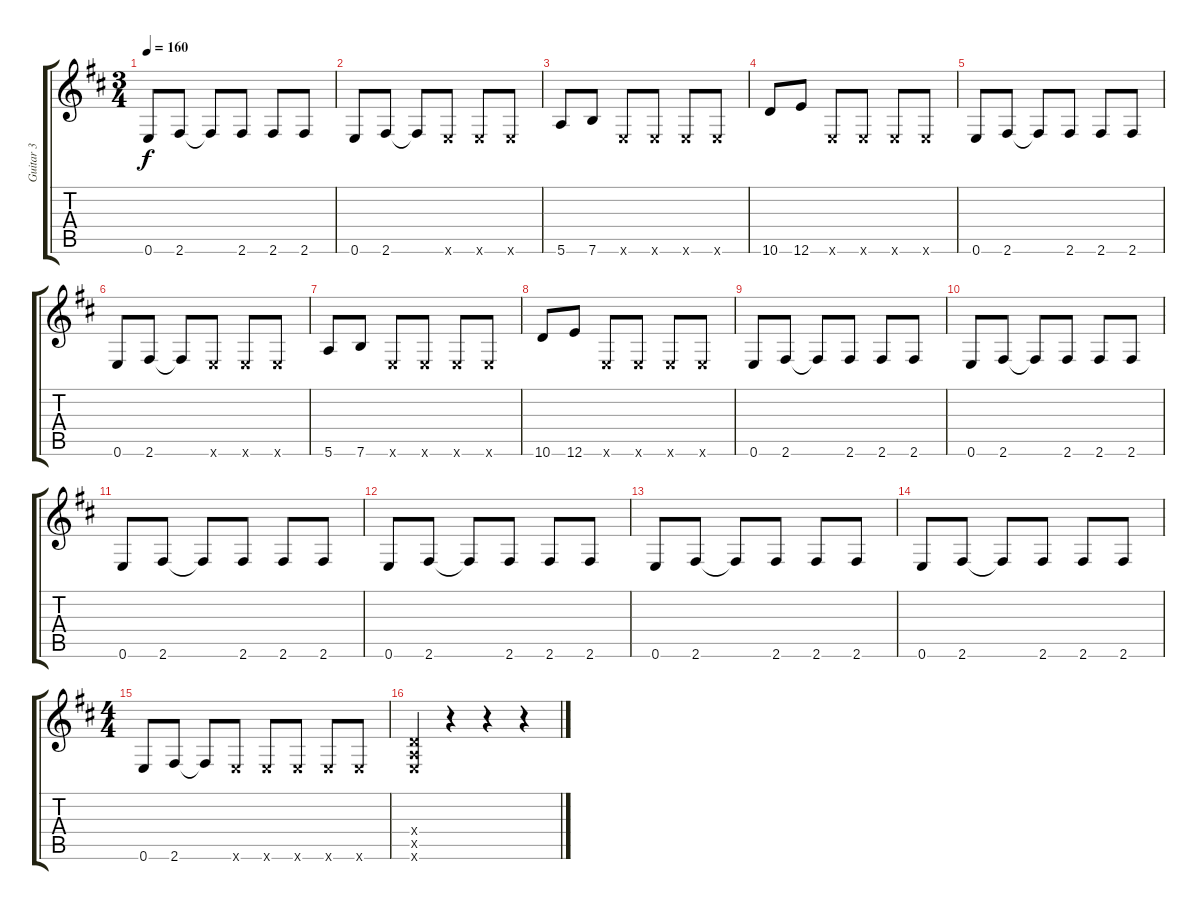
\track ("Guitar 3" "Guitar 3") {instrument overdrivenguitar}
\staff {score tabs}
\tuning (E4 B3 G3 D3 A2 E2) {hide}
\ts (3 4)
\tempo 160
\clef g2
\ks bminor
0.6.8{dy f} 2.6.8 2.6{t}.8 2.6.8 2.6.8 2.6.8 |
0.6.8 2.6.8 2.6{t}.8 0.6{x}.8 0.6{x}.8 0.6{x}.8 |
5.6.8 7.6.8 0.6{x}.8 0.6{x}.8 0.6{x}.8 0.6{x}.8 |
10.6.8 12.6.8 0.6{x}.8 0.6{x}.8 0.6{x}.8 0.6{x}.8 |
0.6.8 2.6.8 2.6{t}.8 2.6.8 2.6.8 2.6.8 |
0.6.8 2.6.8 2.6{t}.8 0.6{x}.8 0.6{x}.8 0.6{x}.8 |
5.6.8 7.6.8 0.6{x}.8 0.6{x}.8 0.6{x}.8 0.6{x}.8 |
10.6.8 12.6.8 0.6{x}.8 0.6{x}.8 0.6{x}.8 0.6{x}.8 |
0.6.8 2.6.8 2.6{t}.8 2.6.8 2.6.8 2.6.8 |
0.6.8 2.6.8 2.6{t}.8 2.6.8 2.6.8 2.6.8 |
0.6.8 2.6.8 2.6{t}.8 2.6.8 2.6.8 2.6.8 |
0.6.8 2.6.8 2.6{t}.8 2.6.8 2.6.8 2.6.8 |
0.6.8 2.6.8 2.6{t}.8 2.6.8 2.6.8 2.6.8 |
0.6.8 2.6.8 2.6{t}.8 2.6.8 2.6.8 2.6.8 |
\ts (4 4)
0.6.8 2.6.8 2.6{t}.8 0.6{x}.8 0.6{x}.8 0.6{x}.8 0.6{x}.8 0.6{x}.8 |
(0.4{x} 0.5{x} 0.6{x}).4 r.4 r.4 r.4
